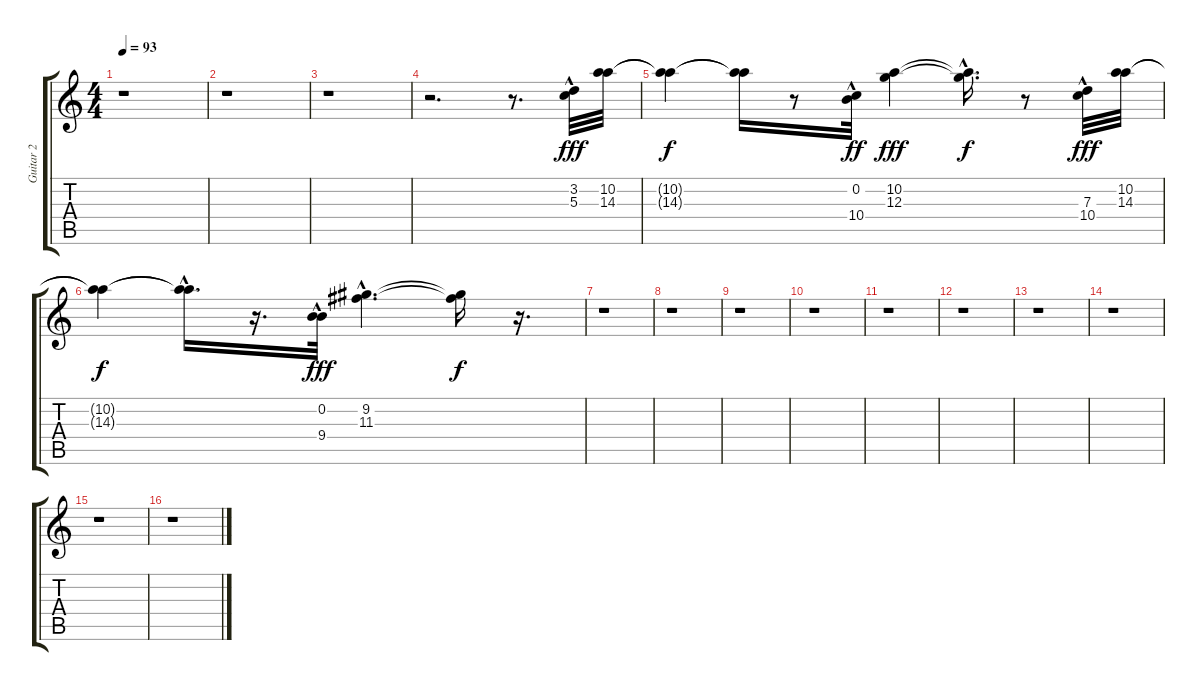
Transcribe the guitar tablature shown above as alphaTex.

\track ("Guitar 2" "Guitar 2") {instrument electricguitarjazz}
\staff {score tabs}
\tuning (E4 B3 G3 D3 A2 E2) {hide}
\ts (4 4)
\tempo 93
\clef g2
\ks c
r.1{dy f} |
r.1 |
r.1 |
r.2{d} r.8{d} (3.2{hac} 5.3).32{dy fff} (10.2 14.3).32 |
(10.2{t} 14.3{t}).4{dy f} (10.2{t} 14.3{t}).16 r.8 (0.2{hac} 10.4{hac}).32{dy ff} (10.2 12.3).4{dy fff} (10.2{hac t} 12.3{t}).16{d dy f} r.8 (7.3{hac} 10.4{hac}).32{dy fff} (10.2 14.3).32 |
(10.2{t} 14.3{t}).4{dy f} (10.2{hac t} 14.3{t}).16{d} r.16{d} (0.2{hac} 9.4{hac}).32{dy fff} (9.2{hac} 11.3{hac}).4{d} (9.2{t} 11.3{t}).16{dy f} r.16{d} |
r.1 |
r.1 |
r.1 |
r.1 |
r.1 |
r.1 |
r.1 |
r.1 |
r.1 |
r.1
